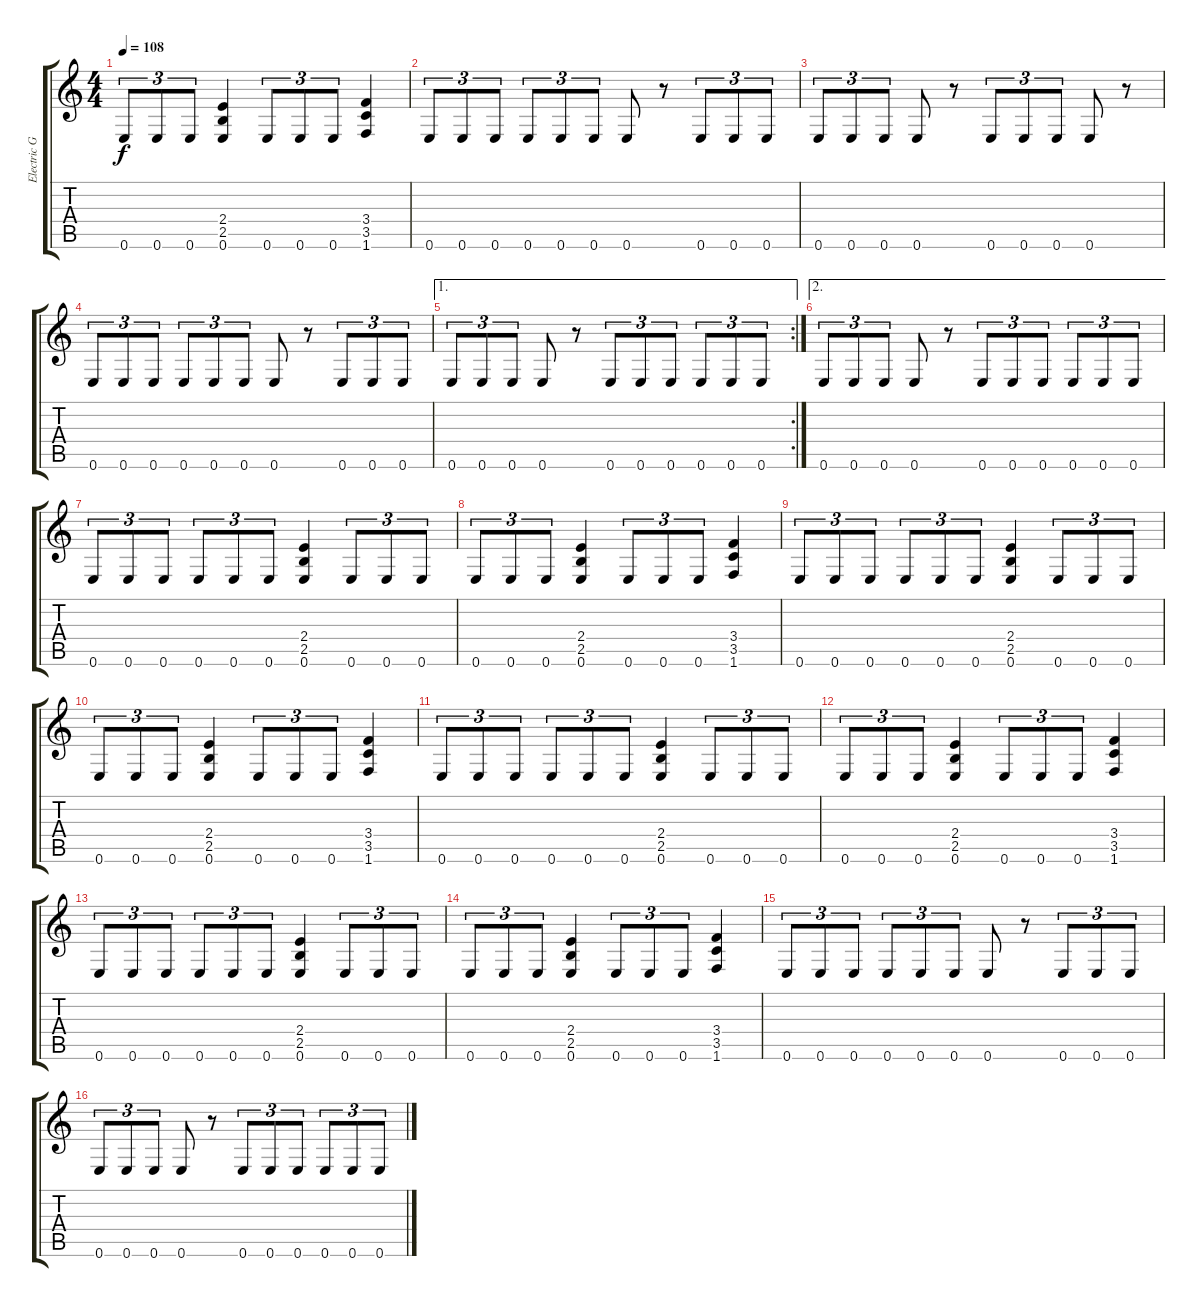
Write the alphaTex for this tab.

\track ("Electric Guitar 4 and 2" "Electric G") {instrument electricguitarclean}
\staff {score tabs}
\tuning (E4 B3 G3 D3 A2 E2) {hide}
\ts (4 4)
\tempo 108
\clef g2
\ks c
0.6.8{tu (3 2) dy f} 0.6.8{tu (3 2)} 0.6.8{tu (3 2)} (2.4 2.5 0.6).4 0.6.8{tu (3 2)} 0.6.8{tu (3 2)} 0.6.8{tu (3 2)} (3.4 3.5 1.6).4 |
0.6.8{tu (3 2)} 0.6.8{tu (3 2)} 0.6.8{tu (3 2)} 0.6.8{tu (3 2)} 0.6.8{tu (3 2)} 0.6.8{tu (3 2)} 0.6.8 r.8 0.6.8{tu (3 2)} 0.6.8{tu (3 2)} 0.6.8{tu (3 2)} |
0.6.8{tu (3 2)} 0.6.8{tu (3 2)} 0.6.8{tu (3 2)} 0.6.8 r.8 0.6.8{tu (3 2)} 0.6.8{tu (3 2)} 0.6.8{tu (3 2)} 0.6.8 r.8 |
0.6.8{tu (3 2)} 0.6.8{tu (3 2)} 0.6.8{tu (3 2)} 0.6.8{tu (3 2)} 0.6.8{tu (3 2)} 0.6.8{tu (3 2)} 0.6.8 r.8 0.6.8{tu (3 2)} 0.6.8{tu (3 2)} 0.6.8{tu (3 2)} |
\ae 1
\rc 2
0.6.8{tu (3 2)} 0.6.8{tu (3 2)} 0.6.8{tu (3 2)} 0.6.8 r.8 0.6.8{tu (3 2)} 0.6.8{tu (3 2)} 0.6.8{tu (3 2)} 0.6.8{tu (3 2)} 0.6.8{tu (3 2)} 0.6.8{tu (3 2)} |
\ae 2
0.6.8{tu (3 2) volume 14 instrument distortionguitar} 0.6.8{tu (3 2)} 0.6.8{tu (3 2)} 0.6.8 r.8 0.6.8{tu (3 2)} 0.6.8{tu (3 2)} 0.6.8{tu (3 2)} 0.6.8{tu (3 2)} 0.6.8{tu (3 2)} 0.6.8{tu (3 2)} |
0.6.8{tu (3 2)} 0.6.8{tu (3 2)} 0.6.8{tu (3 2)} 0.6.8{tu (3 2)} 0.6.8{tu (3 2)} 0.6.8{tu (3 2)} (2.4 2.5 0.6).4 0.6.8{tu (3 2)} 0.6.8{tu (3 2)} 0.6.8{tu (3 2)} |
0.6.8{tu (3 2)} 0.6.8{tu (3 2)} 0.6.8{tu (3 2)} (2.4 2.5 0.6).4 0.6.8{tu (3 2)} 0.6.8{tu (3 2)} 0.6.8{tu (3 2)} (3.4 3.5 1.6).4 |
0.6.8{tu (3 2)} 0.6.8{tu (3 2)} 0.6.8{tu (3 2)} 0.6.8{tu (3 2)} 0.6.8{tu (3 2)} 0.6.8{tu (3 2)} (2.4 2.5 0.6).4 0.6.8{tu (3 2)} 0.6.8{tu (3 2)} 0.6.8{tu (3 2)} |
0.6.8{tu (3 2)} 0.6.8{tu (3 2)} 0.6.8{tu (3 2)} (2.4 2.5 0.6).4 0.6.8{tu (3 2)} 0.6.8{tu (3 2)} 0.6.8{tu (3 2)} (3.4 3.5 1.6).4 |
0.6.8{tu (3 2)} 0.6.8{tu (3 2)} 0.6.8{tu (3 2)} 0.6.8{tu (3 2)} 0.6.8{tu (3 2)} 0.6.8{tu (3 2)} (2.4 2.5 0.6).4 0.6.8{tu (3 2)} 0.6.8{tu (3 2)} 0.6.8{tu (3 2)} |
0.6.8{tu (3 2)} 0.6.8{tu (3 2)} 0.6.8{tu (3 2)} (2.4 2.5 0.6).4 0.6.8{tu (3 2)} 0.6.8{tu (3 2)} 0.6.8{tu (3 2)} (3.4 3.5 1.6).4 |
0.6.8{tu (3 2)} 0.6.8{tu (3 2)} 0.6.8{tu (3 2)} 0.6.8{tu (3 2)} 0.6.8{tu (3 2)} 0.6.8{tu (3 2)} (2.4 2.5 0.6).4 0.6.8{tu (3 2)} 0.6.8{tu (3 2)} 0.6.8{tu (3 2)} |
0.6.8{tu (3 2)} 0.6.8{tu (3 2)} 0.6.8{tu (3 2)} (2.4 2.5 0.6).4 0.6.8{tu (3 2)} 0.6.8{tu (3 2)} 0.6.8{tu (3 2)} (3.4 3.5 1.6).4 |
0.6.8{tu (3 2)} 0.6.8{tu (3 2)} 0.6.8{tu (3 2)} 0.6.8{tu (3 2)} 0.6.8{tu (3 2)} 0.6.8{tu (3 2)} 0.6.8 r.8 0.6.8{tu (3 2)} 0.6.8{tu (3 2)} 0.6.8{tu (3 2)} |
0.6.8{tu (3 2)} 0.6.8{tu (3 2)} 0.6.8{tu (3 2)} 0.6.8 r.8 0.6.8{tu (3 2)} 0.6.8{tu (3 2)} 0.6.8{tu (3 2)} 0.6.8{tu (3 2)} 0.6.8{tu (3 2)} 0.6.8{tu (3 2)}
